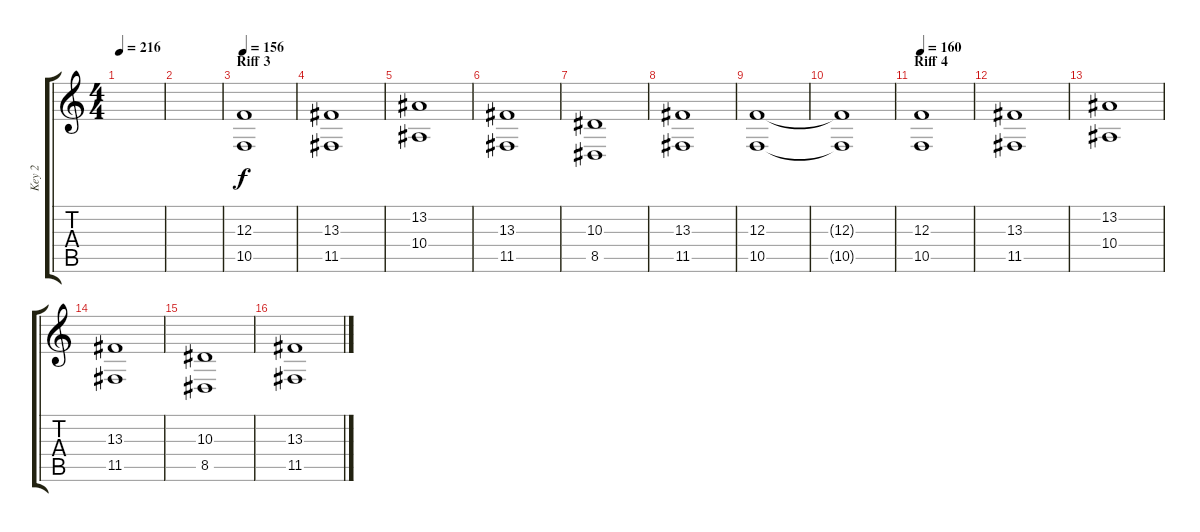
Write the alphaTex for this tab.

\track ("Key 2" "Key 2") {instrument stringensemble2}
\staff {score tabs}
\tuning (D4 A3 F3 C3 G2 D2) {hide}
\ts (4 4)
\tempo 216
\clef g2
\ks c
|
|
\section ("" "Riff 3")
\tempo 156
(12.3 10.5).1 |
(13.3 11.5).1 |
(13.2 10.4).1 |
(13.3 11.5).1 |
(10.3 8.5).1 |
(13.3 11.5).1 |
(12.3 10.5).1 |
(12.3{t} 10.5{t}).1 |
\section ("" "Riff 4")
\tempo 160
(12.3 10.5).1 |
(13.3 11.5).1 |
(13.2 10.4).1 |
(13.3 11.5).1 |
(10.3 8.5).1 |
(13.3 11.5).1
